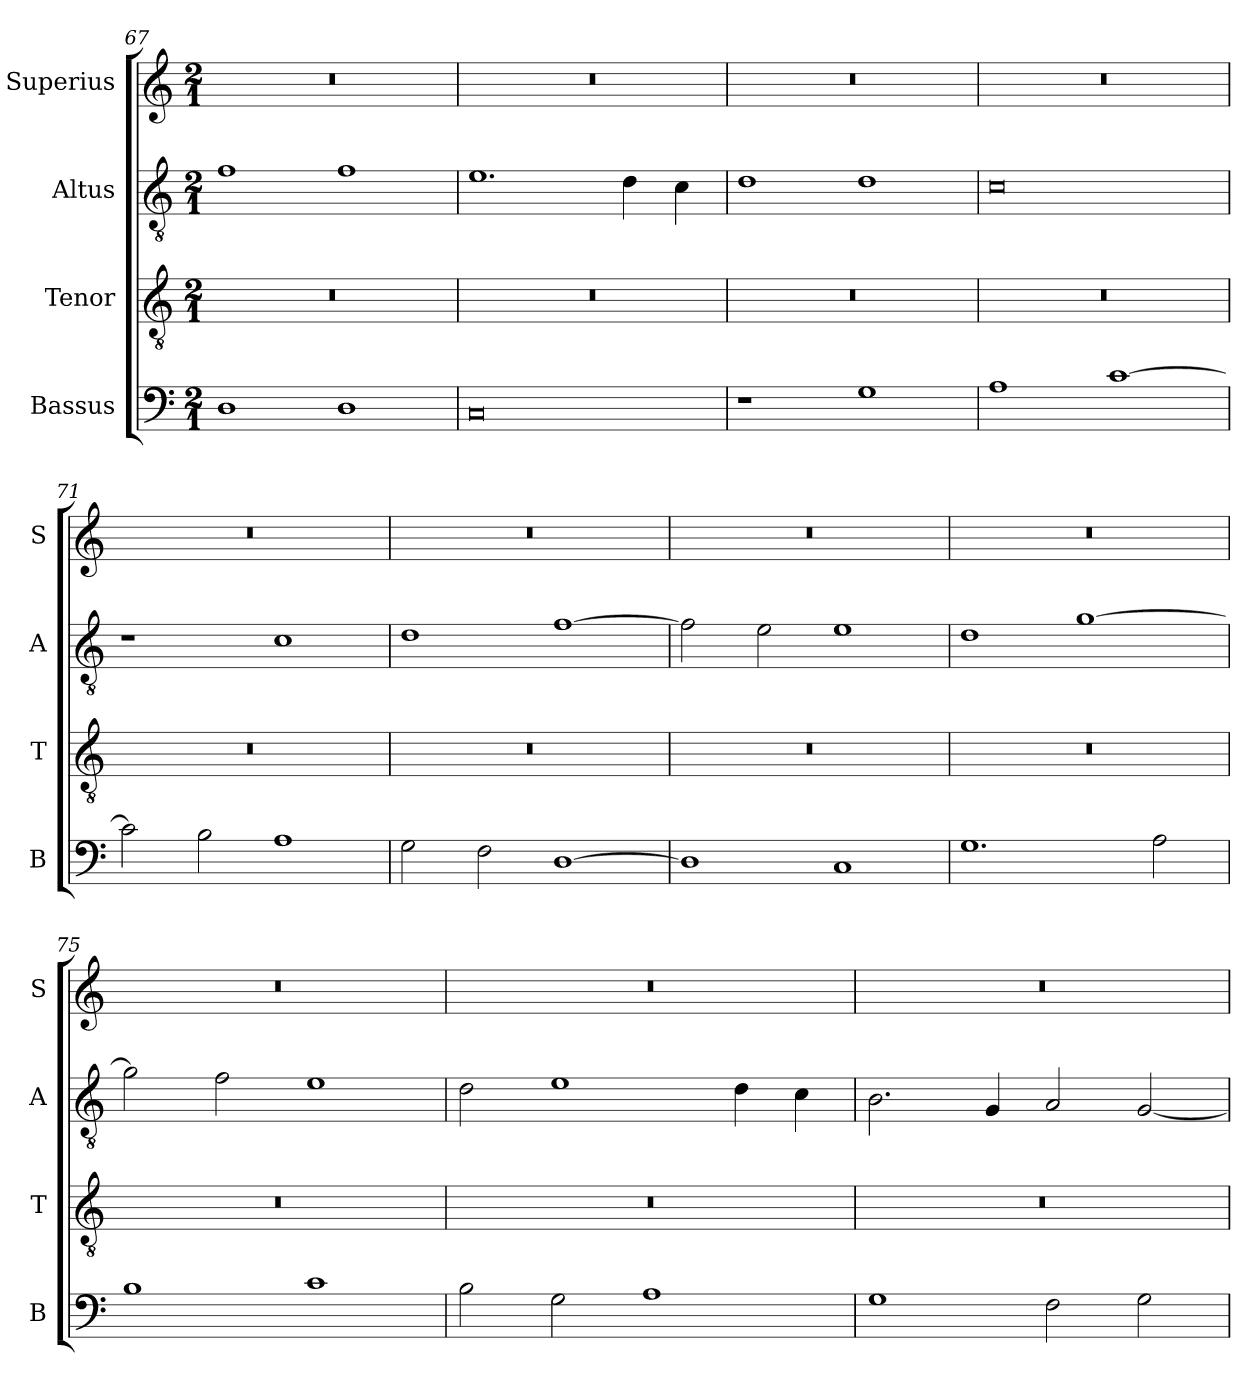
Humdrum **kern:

**kern	**kern	**kern	**kern
*part4	*part3	*part2	*part1
*staff4	*staff3	*staff2	*staff1
*I"Bassus	*I"Tenor	*I"Altus	*I"Superius
*I'B	*I'T	*I'A	*I'S
*clefF4	*clefGv2	*clefGv2	*clefG2
*k[]	*k[]	*k[]	*k[]
*M2/1	*M2/1	*M2/1	*M2/1
=67	=67	=67	=67
1D	0r	1f	0r
1D	.	1f	.
=68	=68	=68	=68
0C	0r	1.e	0r
.	.	4d\	.
.	.	4c\	.
=69	=69	=69	=69
1r	0r	1d	0r
1G	.	1d	.
=70	=70	=70	=70
1A	0r	0c	0r
[1c	.	.	.
=71	=71	=71	=71
2c\]	0r	1r	0r
2B\	.	.	.
1A	.	1c	.
=72	=72	=72	=72
2G\	0r	1d	0r
2F\	.	.	.
[1D	.	[1f	.
=73	=73	=73	=73
1D]	0r	2f\]	0r
.	.	2e\	.
1C	.	1e	.
=74	=74	=74	=74
1.G	0r	1d	0r
.	.	[1g	.
2A\	.	.	.
=75	=75	=75	=75
1B	0r	2g\]	0r
.	.	2f\	.
1c	.	1e	.
=76	=76	=76	=76
2B\	0r	2d\	0r
2G\	.	1e	.
1A	.	.	.
.	.	4d\	.
.	.	4c\	.
=77	=77	=77	=77
1G	0r	2.B\	0r
.	.	4G/	.
2F\	.	2A/	.
2G\	.	[2G/	.
=	=	=	=
*-	*-	*-	*-
